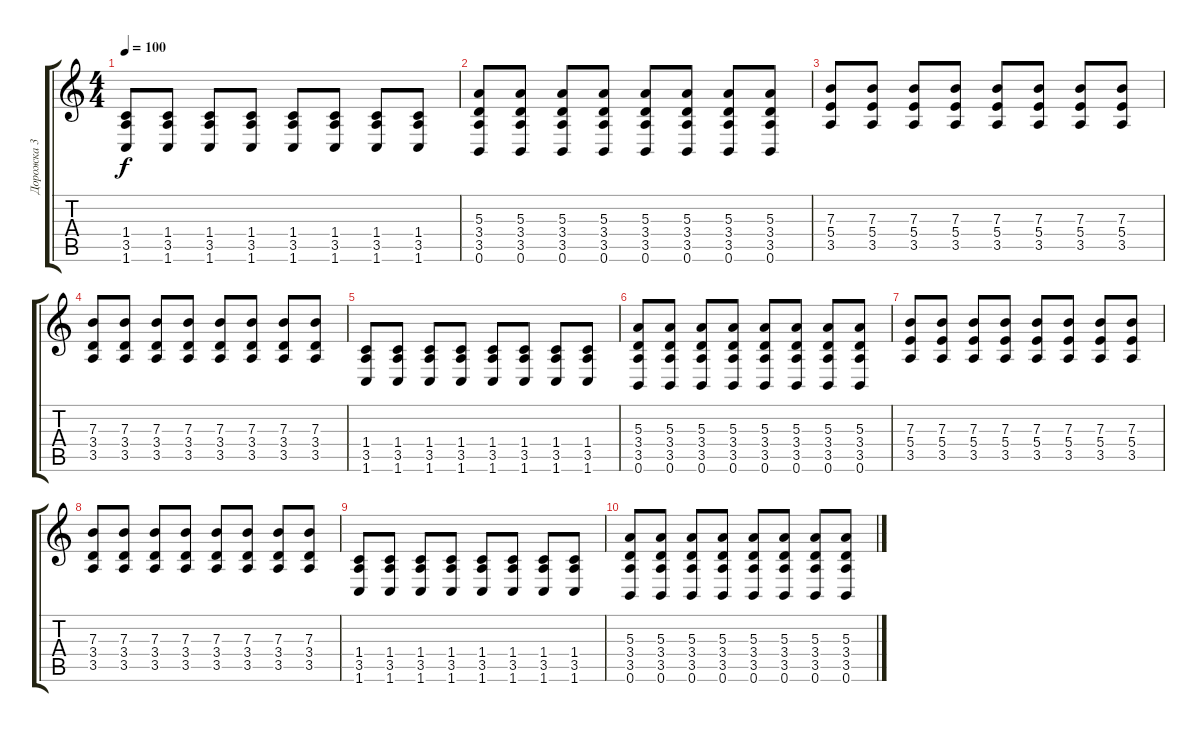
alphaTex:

\track ("Дорожка 3" "Дорожка 3") {instrument distortionguitar}
\staff {score tabs}
\tuning (Db4 Ab3 E3 B2 Gb2 B1) {hide}
\ts (4 4)
\tempo 100
\clef g2
\ks c
(1.4 3.5 1.6).8{dy f} (1.4 3.5 1.6).8 (1.4 3.5 1.6).8 (1.4 3.5 1.6).8 (1.4 3.5 1.6).8 (1.4 3.5 1.6).8 (1.4 3.5 1.6).8 (1.4 3.5 1.6).8 |
(5.3 3.4 3.5 0.6).8 (5.3 3.4 3.5 0.6).8 (5.3 3.4 3.5 0.6).8 (5.3 3.4 3.5 0.6).8 (5.3 3.4 3.5 0.6).8 (5.3 3.4 3.5 0.6).8 (5.3 3.4 3.5 0.6).8 (5.3 3.4 3.5 0.6).8 |
(7.3 5.4 3.5).8 (7.3 5.4 3.5).8 (7.3 5.4 3.5).8 (7.3 5.4 3.5).8 (7.3 5.4 3.5).8 (7.3 5.4 3.5).8 (7.3 5.4 3.5).8 (7.3 5.4 3.5).8 |
(7.3 3.4 3.5).8 (7.3 3.4 3.5).8 (7.3 3.4 3.5).8 (7.3 3.4 3.5).8 (7.3 3.4 3.5).8 (7.3 3.4 3.5).8 (7.3 3.4 3.5).8 (7.3 3.4 3.5).8 |
(1.4 3.5 1.6).8 (1.4 3.5 1.6).8 (1.4 3.5 1.6).8 (1.4 3.5 1.6).8 (1.4 3.5 1.6).8 (1.4 3.5 1.6).8 (1.4 3.5 1.6).8 (1.4 3.5 1.6).8 |
(5.3 3.4 3.5 0.6).8 (5.3 3.4 3.5 0.6).8 (5.3 3.4 3.5 0.6).8 (5.3 3.4 3.5 0.6).8 (5.3 3.4 3.5 0.6).8 (5.3 3.4 3.5 0.6).8 (5.3 3.4 3.5 0.6).8 (5.3 3.4 3.5 0.6).8 |
(7.3 5.4 3.5).8 (7.3 5.4 3.5).8 (7.3 5.4 3.5).8 (7.3 5.4 3.5).8 (7.3 5.4 3.5).8 (7.3 5.4 3.5).8 (7.3 5.4 3.5).8 (7.3 5.4 3.5).8 |
(7.3 3.4 3.5).8 (7.3 3.4 3.5).8 (7.3 3.4 3.5).8 (7.3 3.4 3.5).8 (7.3 3.4 3.5).8 (7.3 3.4 3.5).8 (7.3 3.4 3.5).8 (7.3 3.4 3.5).8 |
(1.4 3.5 1.6).8 (1.4 3.5 1.6).8 (1.4 3.5 1.6).8 (1.4 3.5 1.6).8 (1.4 3.5 1.6).8 (1.4 3.5 1.6).8 (1.4 3.5 1.6).8 (1.4 3.5 1.6).8 |
(5.3 3.4 3.5 0.6).8 (5.3 3.4 3.5 0.6).8 (5.3 3.4 3.5 0.6).8 (5.3 3.4 3.5 0.6).8 (5.3 3.4 3.5 0.6).8 (5.3 3.4 3.5 0.6).8 (5.3 3.4 3.5 0.6).8 (5.3 3.4 3.5 0.6).8
